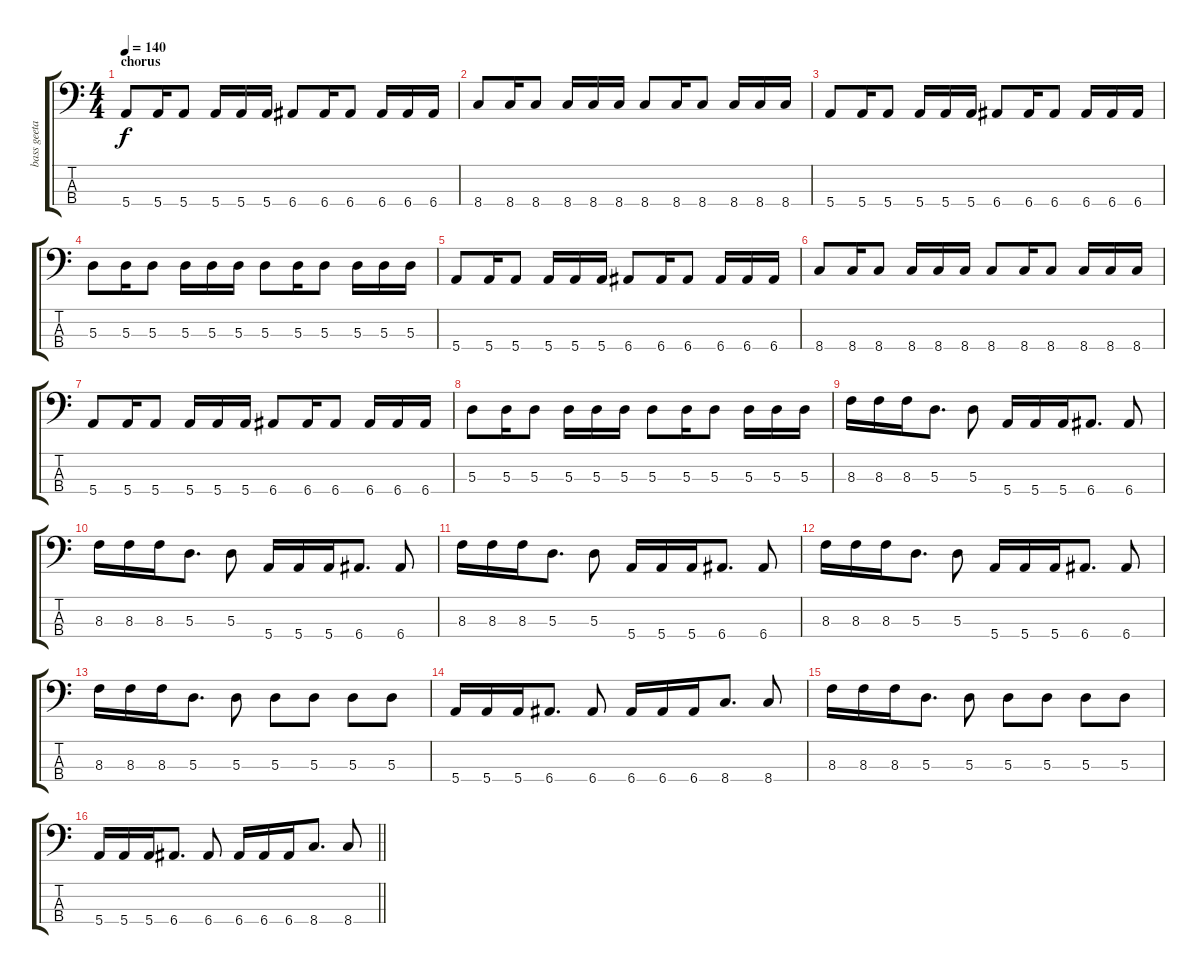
\track ("bass geetar" "bass geeta") {instrument electricbasspick}
\staff {score tabs}
\tuning (G2 D2 A1 E1) {hide}
\ts (4 4)
\section ("" "chorus")
\tempo 140
\clef f4
\ks c
5.4.8{dy f} 5.4.16 5.4.8 5.4.16 5.4.16 5.4.16 6.4.8 6.4.16 6.4.8 6.4.16 6.4.16 6.4.16 |
8.4.8 8.4.16 8.4.8 8.4.16 8.4.16 8.4.16 8.4.8 8.4.16 8.4.8 8.4.16 8.4.16 8.4.16 |
5.4.8 5.4.16 5.4.8 5.4.16 5.4.16 5.4.16 6.4.8 6.4.16 6.4.8 6.4.16 6.4.16 6.4.16 |
5.3.8 5.3.16 5.3.8 5.3.16 5.3.16 5.3.16 5.3.8 5.3.16 5.3.8 5.3.16 5.3.16 5.3.16 |
5.4.8 5.4.16 5.4.8 5.4.16 5.4.16 5.4.16 6.4.8 6.4.16 6.4.8 6.4.16 6.4.16 6.4.16 |
8.4.8 8.4.16 8.4.8 8.4.16 8.4.16 8.4.16 8.4.8 8.4.16 8.4.8 8.4.16 8.4.16 8.4.16 |
5.4.8 5.4.16 5.4.8 5.4.16 5.4.16 5.4.16 6.4.8 6.4.16 6.4.8 6.4.16 6.4.16 6.4.16 |
5.3.8 5.3.16 5.3.8 5.3.16 5.3.16 5.3.16 5.3.8 5.3.16 5.3.8 5.3.16 5.3.16 5.3.16 |
8.3.16 8.3.16 8.3.16 5.3.8{d} 5.3.8 5.4.16 5.4.16 5.4.16 6.4.8{d} 6.4.8 |
8.3.16 8.3.16 8.3.16 5.3.8{d} 5.3.8 5.4.16 5.4.16 5.4.16 6.4.8{d} 6.4.8 |
8.3.16 8.3.16 8.3.16 5.3.8{d} 5.3.8 5.4.16 5.4.16 5.4.16 6.4.8{d} 6.4.8 |
8.3.16 8.3.16 8.3.16 5.3.8{d} 5.3.8 5.4.16 5.4.16 5.4.16 6.4.8{d} 6.4.8 |
8.3.16 8.3.16 8.3.16 5.3.8{d} 5.3.8 5.3.8 5.3.8 5.3.8 5.3.8 |
5.4.16 5.4.16 5.4.16 6.4.8{d} 6.4.8 6.4.16 6.4.16 6.4.16 8.4.8{d} 8.4.8 |
8.3.16 8.3.16 8.3.16 5.3.8{d} 5.3.8 5.3.8 5.3.8 5.3.8 5.3.8 |
\barLineRight lightlight
5.4.16 5.4.16 5.4.16 6.4.8{d} 6.4.8 6.4.16 6.4.16 6.4.16 8.4.8{d} 8.4.8
